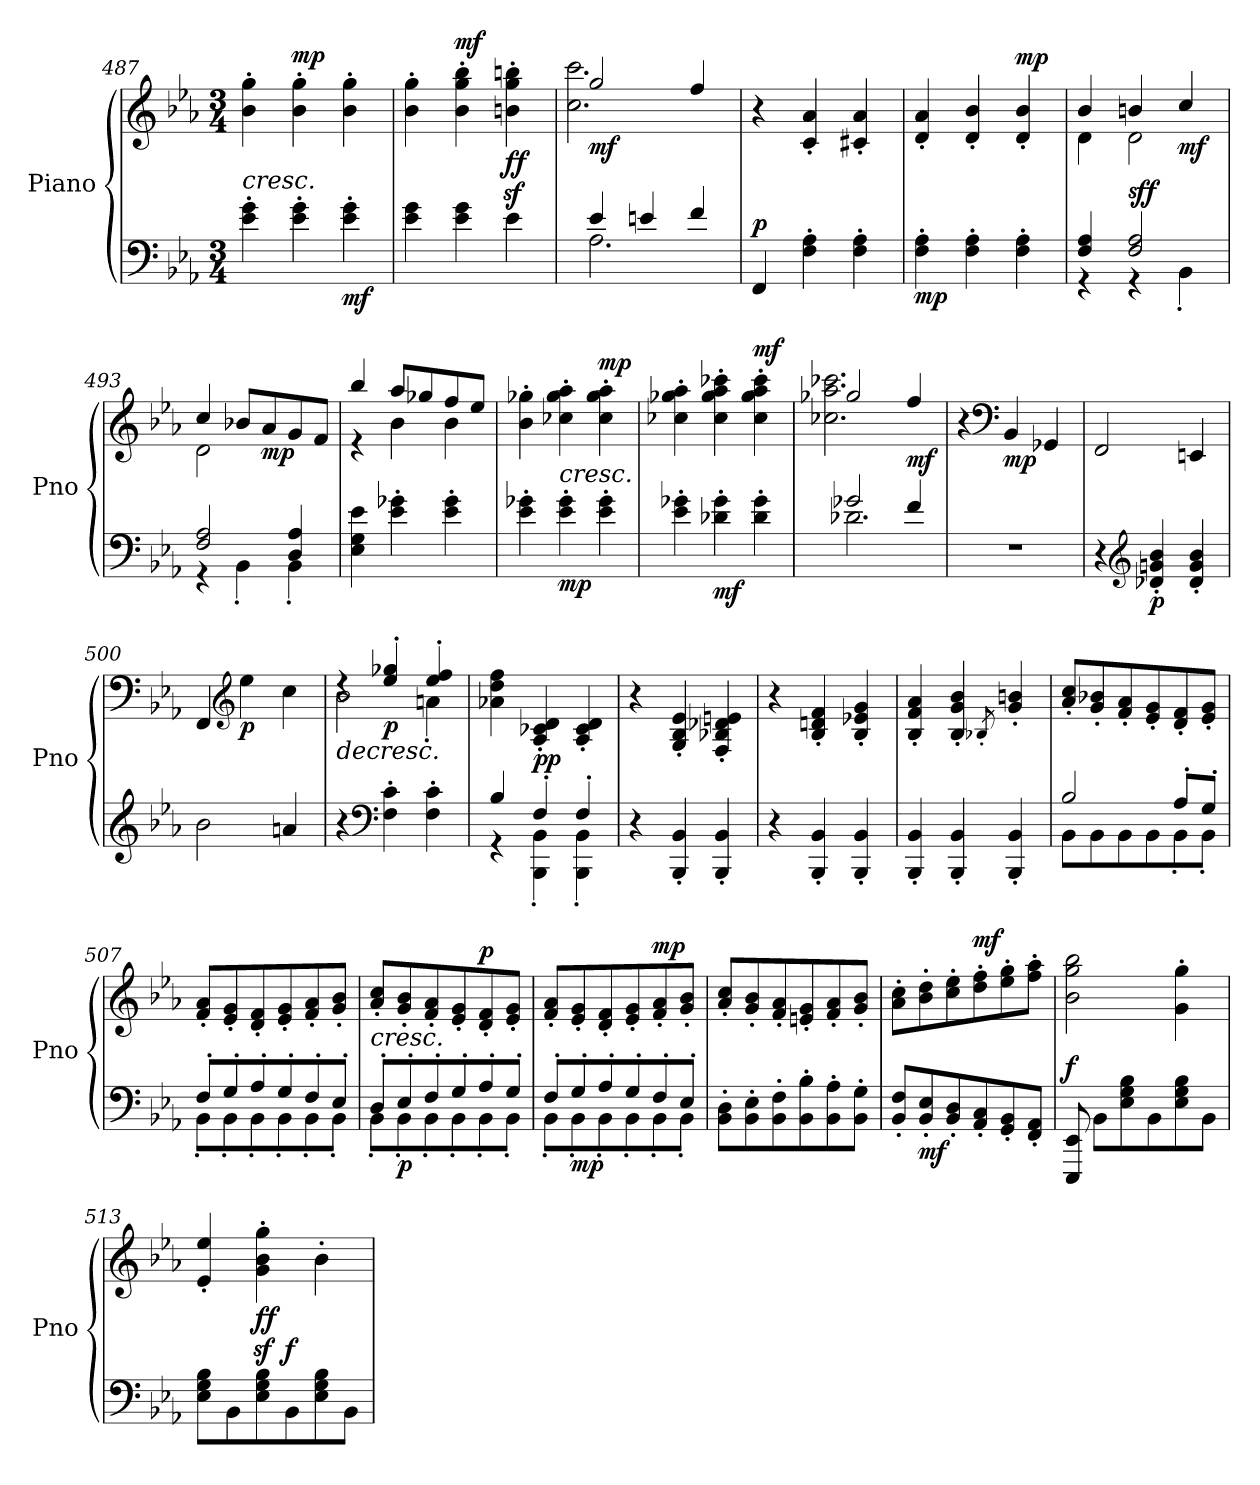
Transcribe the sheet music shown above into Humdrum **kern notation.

**kern	**kern	**dynam
*part1	*part1	*part1
*staff2	*staff1	*staff1/2
*I"Piano	*	*
*I'Pno	*	*
*clefF4	*clefG2	*
*k[b-e-a-]	*k[b-e-a-]	*
*M3/4	*M3/4	*
=487	=487	=487
!LO:TX:a:i:t=cresc.	!	!
4e-\' 4g\'	4b-\' 4gg\'	.
!	!	!LO:DY:a
4e-\' 4g\'	4b-\' 4gg\'	mp
!	!	!LO:DY:b=2
4e-\' 4g\'	4b-\' 4gg\'	mf
=488	=488	=488
4e-\ 4g\	4b-\' 4gg\'	.
!	!	!LO:DY:a
4e-\ 4g\	4b-\' 4gg\' 4bb-\'	mf
!	!	!LO:DY:b
4e-\	4bn\z<' 4gg\z<' 4bbn\z<'	ff
=489	=489	=489
*^	*^	*
!	!	!	!	!LO:DY:b
4e-/	2.A-\	2gg/	2.cc\ 2.ccc\	mf
4en/	.	.	.	.
4f/	.	4ff/	.	.
*v	*v	*	*	*
*	*v	*v	*
=490	=490	=490
!	!	!LO:DY:a=2
4FF/	4r	p
4F\' 4A-\'	4c/' 4a-/'	.
4F\' 4A-\'	4c#X/' 4a-/'	.
=491	=491	=491
!	!	!LO:DY:b=2
4F\' 4A-\'	4d/' 4a-/'	mp
4F\' 4A-\'	4d/' 4b-/'	.
!	!	!LO:DY:a
4F\' 4A-\'	4d/' 4b-/'	mp
=492	=492	=492
*^	*^	*
4F/ 4A-/	4r	4b-/	4d\	.
!	!	!	!	!LO:DY:a=2
!	!	!	!	!LO:DY:n=1:b
2F/ 2A-/	4r	4bn/	2d\	sf f
!	!	!	!	!LO:DY:n=2:b
.	4BB-'\	4cc/	.	mf
=493	=493	=493	=493	=493
2F/ 2A-/	4r	4cc/	2d\	.
.	4BB-'\	8b-X/L	.	.
!	!	!	!	!LO:DY:b
.	.	8a-/	.	mp
4D/ 4A-/	4BB-'\	8g/	4ryy	.
.	.	8f/J	.	.
*v	*v	*	*	*
=494	=494	=494	=494
!	!	!	!LO:DY:a=2
!	!	!	!LO:DY:n=1:a
4E-\ 4G\ 4e-\	4bb-/	4r	p mp
4e-\' 4g-X\'	8aa-/L	4b-\	.
.	8gg-X/	.	.
4e-\' 4g-\'	8ff/	4b-\	.
.	8ee-/J	.	.
*	*v	*v	*
!!LO:LB:g=z
=495	=495	=495
4e-\' 4g-X\'	4b-\' 4gg-X\'	.
!LO:TX:a:i:t=cresc.	!	!
!	!	!LO:DY:b=2
4e-\' 4g-\'	4cc-X\' 4gg-\' 4aa-\'	mp
!	!	!LO:DY:a
4e-\' 4g-\'	4cc-\' 4gg-\' 4aa-\'	mp
=496	=496	=496
4e-\' 4g-X\'	4cc-X\' 4gg-X\' 4aa-\'	.
!	!	!LO:DY:b=2
4d-X\' 4g-\'	4cc-\' 4gg-\' 4aa-\' 4ccc-X\'	mf
!	!	!LO:DY:a
4d-\' 4g-\'	4cc-\' 4gg-\' 4aa-\' 4ccc-\'	mf
=497	=497	=497
*^	*^	*
!	!	!	!	!LO:DY:b
!	!	!	!	!LO:DY:n=1:b
2g-X/	2.d-X\	2gg-X/	2.cc-X\ 2.aa-\ 2.ccc-X\	ff sf
!	!	!	!	!LO:DY:n=2:b
4f/	.	4ff/	.	mf
*v	*v	*	*	*
*	*v	*v	*
=498	=498	=498
2.r	4r	.
*	*clefF4	*
!	!	!LO:DY:b
.	4BB-/	mp
.	4GG-X/	.
=499	=499	=499
4r	2FF/	.
*clefG2	*	*
!	!	!LO:DY:b=2
4d-X/' 4gn/' 4b-/'	.	p
4d-/' 4g/' 4b-/'	4EEn/	.
=500	=500	=500
2b-\	4FF/	.
*	*clefG2	*
!	!	!LO:DY:b
.	4ee-\	p
4an/	4cc\	.
=501	=501	=501
!	!	!LO:HP:b
*	*^	*
4r	4rdd	2b-\	>
*clefF4	*	*	*
!	!	!	!LO:DY:b
4F\' 4c\'	4ee-/' 4gg-X/'	.	p
4F\' 4c\'	4ee-/' 4ff/'	4an'\	.
*	*v	*v	*
.	.	]
=502	=502	=502
*^	*	*
4B-/	4r	4a-X\ 4dd\ 4ff\	.
!	!	!	!LO:DY:b
4F'/	4BBB-\' 4BB-\'	4A-/' 4c-X/' 4d/'	pp
4F'/	4BBB-\' 4BB-\'	4A-/' 4c-/' 4d/'	.
*v	*v	*	*
!!LO:LB:g=z
=503	=503	=503
4r	4r	.
4BBB-/' 4BB-/'	4G/' 4B-/' 4e-/'	.
4BBB-/' 4BB-/'	4F/' 4B-X/' 4d-X/' 4en/'	.
=504	=504	=504
4r	4r	.
4BBB-/' 4BB-/'	4B-/' 4dn/' 4f/'	.
4BBB-/' 4BB-/'	4B-/' 4e-X/' 4g/'	.
=505	=505	=505
4BBB-/' 4BB-/'	4B-/' 4f/' 4a-/'	.
4BBB-/' 4BB-/'	4B-/' 4g/' 4b-/'	.
.	8qB-X'/	.
4BBB-/' 4BB-/'	4g/' 4bn/'	.
=506	=506	=506
*^	*	*
2B-/	8BB-\L	8a-/' 8cc/'L	.
.	8BB-\	8g/' 8b-X/'	.
.	8BB-\	8f/' 8a-/'	.
.	8BB-\	8e-/' 8g/'	.
8A-'/L	8BB-'\	8d/' 8f/'	.
8G'/J	8BB-'\J	8e-/' 8g/'J	.
=507	=507	=507	=507
8F'/L	8BB-'\L	8f/' 8a-/'L	.
8G'/	8BB-'\	8e-/' 8g/'	.
8A-'/	8BB-'\	8d/' 8f/'	.
8G'/	8BB-'\	8e-/' 8g/'	.
8F'/	8BB-'\	8f/' 8a-/'	.
8E-'/J	8BB-'\J	8g/' 8b-/'J	.
=508	=508	=508	=508
!LO:TX:a:i:t=cresc.	!	!	!
8D'/L	8BB-'\L	8a-/' 8cc/'L	.
!	!	!	!LO:DY:b=2
8E-'/	8BB-'\	8g/' 8b-/'	p
8F'/	8BB-'\	8f/' 8a-/'	.
8G'/	8BB-'\	8e-/' 8g/'	.
!	!	!	!LO:DY:a
8A-'/	8BB-'\	8d/' 8f/'	p
8G'/J	8BB-'\J	8e-/' 8g/'J	.
=509	=509	=509	=509
8F'/L	8BB-'\L	8f/' 8a-/'L	.
!	!	!	!LO:DY:b=2
8G'/	8BB-'\	8e-/' 8g/'	mp
8A-'/	8BB-'\	8d/' 8f/'	.
8G'/	8BB-'\	8e-/' 8g/'	.
!	!	!	!LO:DY:a
8F'/	8BB-'\	8f/' 8a-/'	mp
8E-'/J	8BB-'\J	8g/' 8b-/'J	.
*v	*v	*	*
!!LO:LB:g=z
=510	=510	=510
8BB-\' 8D\'L	8a-/' 8cc/'L	.
8BB-\' 8E-\'	8g/' 8b-/'	.
8BB-\' 8F\'	8f/' 8a-/'	.
8BB-\' 8B-\'	8en/' 8g/'	.
8BB-\' 8A-\'	8f/' 8a-/'	.
8BB-\' 8G\'J	8g/' 8b-/'J	.
=511	=511	=511
8BB-/' 8F/'L	8a-\' 8cc\'L	.
!	!	!LO:DY:b=2
8BB-/' 8E-/'	8b-\' 8dd\'	mf
8BB-/' 8D/'	8cc\' 8ee-\'	.
!	!	!LO:DY:a
8AA-/' 8C/'	8dd\' 8ff\'	mf
8GG/' 8BB-/'	8ee-\' 8gg\'	.
8FF/' 8AA-/'J	8ff\' 8aa-\'J	.
=512	=512	=512
!	!	!LO:DY:a=2
8EEE-/ 8EE-/	2b-\ 2gg\ 2bb-\	f
8BB-\L	.	.
8E-\ 8G\ 8B-\	.	.
8BB-\	.	.
8E-\ 8G\ 8B-\	4g\' 4gg\'	.
8BB-\J	.	.
=513	=513	=513
8E-\ 8G\ 8B-\L	4e-/' 4ee-/'	.
8BB-\	.	.
!	!	!LO:DY:b
8E-\ 8G\ 8B-\	4g\z<' 4b-\z<' 4gg\z<'	ff
!	!	!LO:DY:a=2
8BB-\	.	f
8E-\ 8G\ 8B-\	4b-'\	.
8BB-\J	.	.
=	=	=
*-	*-	*-
